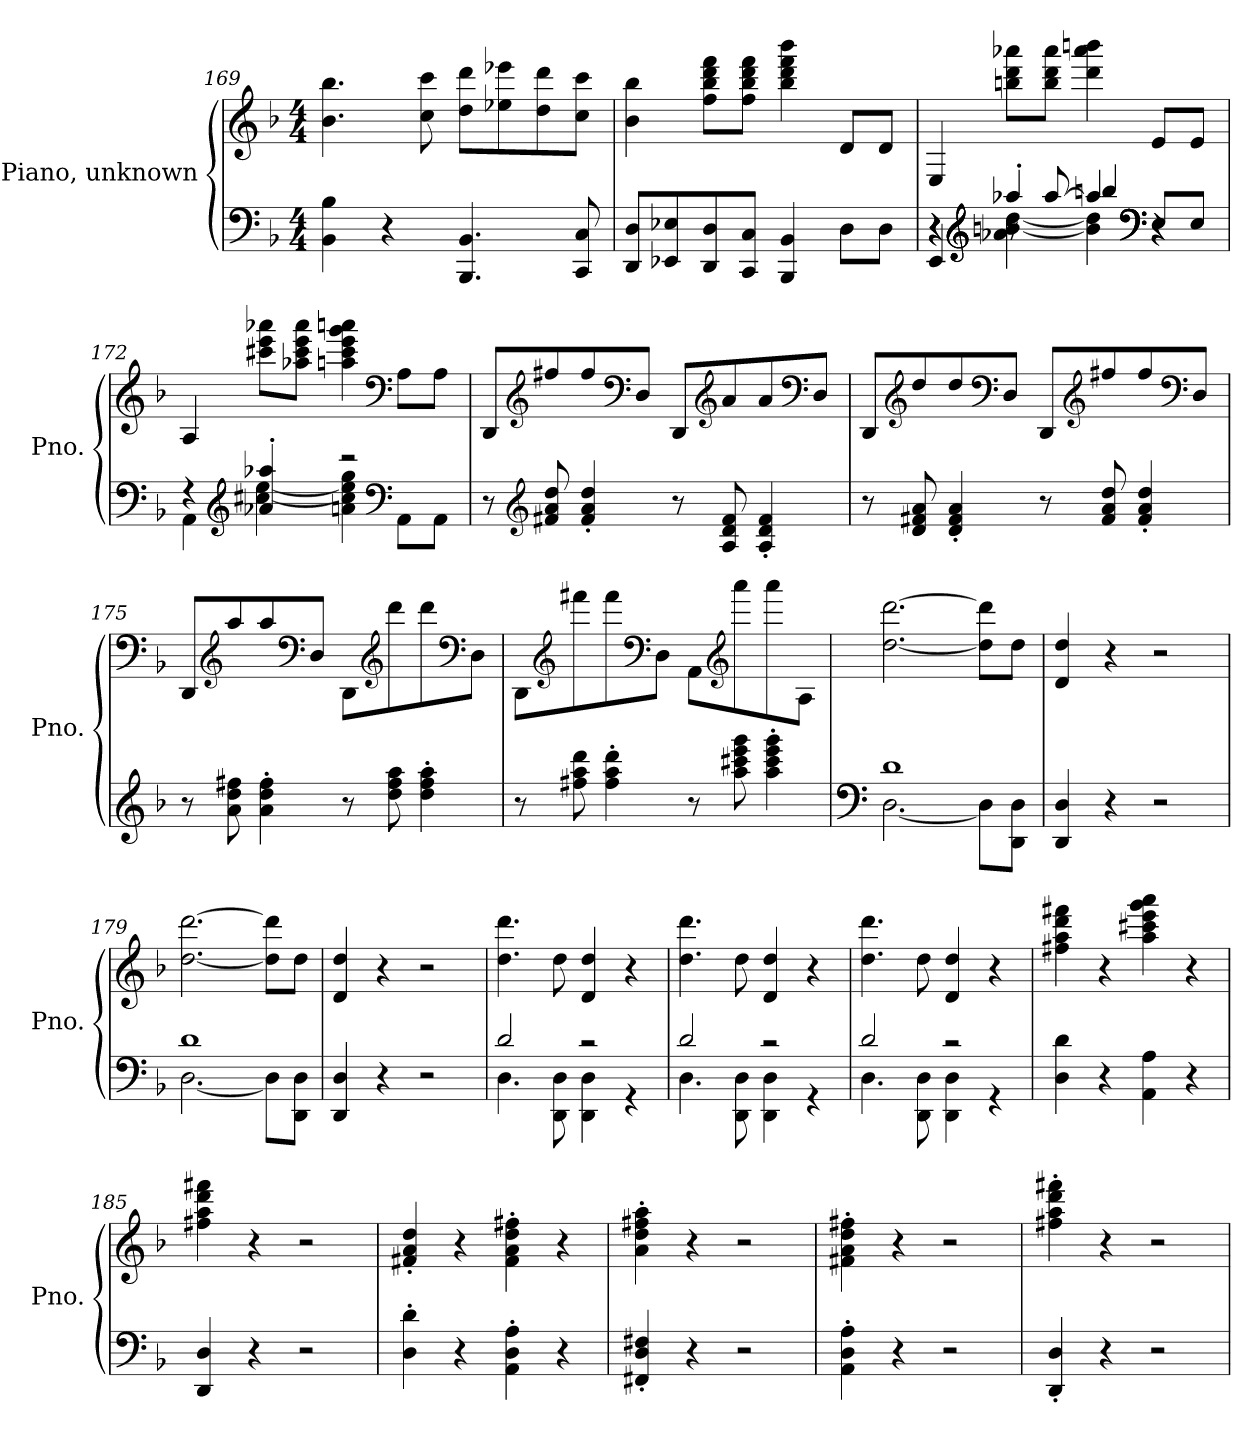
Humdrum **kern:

**kern	**kern
*part1	*part1
*staff2	*staff1
*I"Piano, unknown	*
*I'Pno.	*
!!LO:LB:g=z
*clefF4	*clefG2
*k[b-]	*k[b-]
*M4/4	*M4/4
=169	=169
4BB-\ 4B-\	4.b-\ 4.bb-\
4r	.
.	8cc\ 8ccc\
4.BBB-/ 4.BB-/	8dd\ 8ddd\L
.	8ee-X\ 8eee-X\
.	8dd\ 8ddd\
8CC/ 8C/	8cc\ 8ccc\J
=170	=170
8DD/ 8D/L	4b-\ 4bb-\
8EE-X/ 8E-X/	.
8DD/ 8D/	8ff\ 8bb-\ 8ddd\ 8fff\L
8CC/ 8C/J	8ff\ 8bb-\ 8ddd\ 8fff\J
4BBB-/ 4BB-/	4bb-\ 4ddd\ 4fff\ 4bbb-\
8D\L	8d/L
8D\J	8d/J
=171	=171
*^	*
*	*^	*
4r	4r	4EE/	4E/
*clefG2	*	*	*
8r	4a-X\ [4bn\ [4dd\	4aa-X'/	8bbn\ 8ddd\ 8aaa-X\L
[8aa-/	.	.	8bb\ 8ddd\ 8aaa-\J
4aa-/]	4b\] 4dd\]	4bbn/	4ddd\ 4aaa-\ 4bbbn\
*clefF4	*	*	*
4r	4r	8E/L	8e/L
.	.	8E/J	8e/J
*	*v	*v	*
!!LO:LB:g=z
=172	=172	=172
4r	4AA\	4A/
*clefG2	*	*
4a-X/' 4aa-X/'	[4cc#X\ [4ee\	8ccc#X\ 8eee\ 8aaa-X\L
.	.	8aa-X\ 8ccc#\ 8eee\ 8aaa-\J
2r	4an\ 4cc#\] 4ee\] 4gg\	4aan\ 4ccc#\ 4eee\ 4ggg\ 4aaan\
*clefF4	*	*clefF4
.	8AA\L	8A\L
.	8AA\J	8A\J
*v	*v	*
=173	=173
8r	8DD/L
*clefG2	*clefG2
8f#X/ 8a/ 8dd/	8ff#X/
4f#/' 4a/' 4dd/'	8ff#/
*	*clefF4
.	8D/J
8r	8DD/L
*	*clefG2
8A/ 8d/ 8f#/	8a/
4A/' 4d/' 4f#/'	8a/
*	*clefF4
.	8D/J
!!LO:LB:g=z
=174	=174
8r	8DD/L
*	*clefG2
8d/ 8f#X/ 8a/	8dd/
4d/' 4f#/' 4a/'	8dd/
*	*clefF4
.	8D/J
8r	8DD/L
*	*clefG2
8f#/ 8a/ 8dd/	8ff#X/
4f#/' 4a/' 4dd/'	8ff#/
*	*clefF4
.	8D/J
=175	=175
8r	8DD/L
*	*clefG2
8a\ 8dd\ 8ff#X\	8aa/
4a\' 4dd\' 4ff#\'	8aa/
*	*clefF4
.	8D/J
8r	8DD\L
*	*clefG2
8dd\ 8ff#\ 8aa\	8ddd\
4dd\' 4ff#\' 4aa\'	8ddd\
*	*clefF4
.	8D\J
!!LO:LB:g=z
=176	=176
8r	8DD\L
*	*clefG2
8ff#X\ 8aa\ 8ddd\	8fff#X\
4ff#\' 4aa\' 4ddd\'	8fff#\
*	*clefF4
.	8D\J
8r	8AA\L
*	*clefG2
8aa\ 8ccc#X\ 8eee\ 8ggg\	8aaa\
4aa\' 4ccc#\' 4eee\' 4ggg\'	8aaa\
.	8A\J
=177	=177
*clefF4	*
*^	*
1d	[2.D\	[2.dd\ [2.ddd\
.	8D\L]	8dd\] 8ddd\]L
.	8DD\ 8D\J	8dd\J
*v	*v	*
=178	=178
4DD/ 4D/	4d/ 4dd/
4r	4r
2r	2r
=179	=179
*^	*
1d	[2.D\	[2.dd\ [2.ddd\
.	8D\L]	8dd\] 8ddd\]L
.	8DD\ 8D\J	8dd\J
*v	*v	*
=180	=180
4DD/ 4D/	4d/ 4dd/
4r	4r
2r	2r
=181	=181
*^	*
2d/	4.D\	4.dd\ 4.ddd\
.	8DD\ 8D\	8dd\
2r	4DD\ 4D\	4d/ 4dd/
.	4r	4r
!!LO:PB:g=z
=182	=182	=182
2d/	4.D\	4.dd\ 4.ddd\
.	8DD\ 8D\	8dd\
2r	4DD\ 4D\	4d/ 4dd/
.	4r	4r
=183	=183	=183
2d/	4.D\	4.dd\ 4.ddd\
.	8DD\ 8D\	8dd\
2r	4DD\ 4D\	4d/ 4dd/
.	4r	4r
*v	*v	*
=184	=184
4D\ 4d\	4ff#X\ 4aa\ 4ddd\ 4fff#X\
4r	4r
4AA\ 4A\	4aa\ 4ccc#X\ 4eee\ 4ggg\ 4aaa\
4r	4r
=185	=185
4DD/ 4D/	4ff#X\ 4aa\ 4ddd\ 4fff#X\
4r	4r
2r	2r
=186	=186
4D\' 4d\'	4f#X/' 4a/' 4dd/'
4r	4r
4AA\' 4D\' 4A\'	4f#\' 4a\' 4dd\' 4ff#X\'
4r	4r
=187	=187
4FF#X/' 4D/' 4F#X/'	4a\' 4dd\' 4ff#X\' 4aa\'
4r	4r
2r	2r
=188	=188
4AA\' 4D\' 4A\'	4f#X\' 4a\' 4dd\' 4ff#X\'
4r	4r
2r	2r
=189	=189
4DD/' 4D/'	4ff#X\' 4aa\' 4ddd\' 4fff#X\'
4r	4r
2r	2r
=	=
*-	*-
